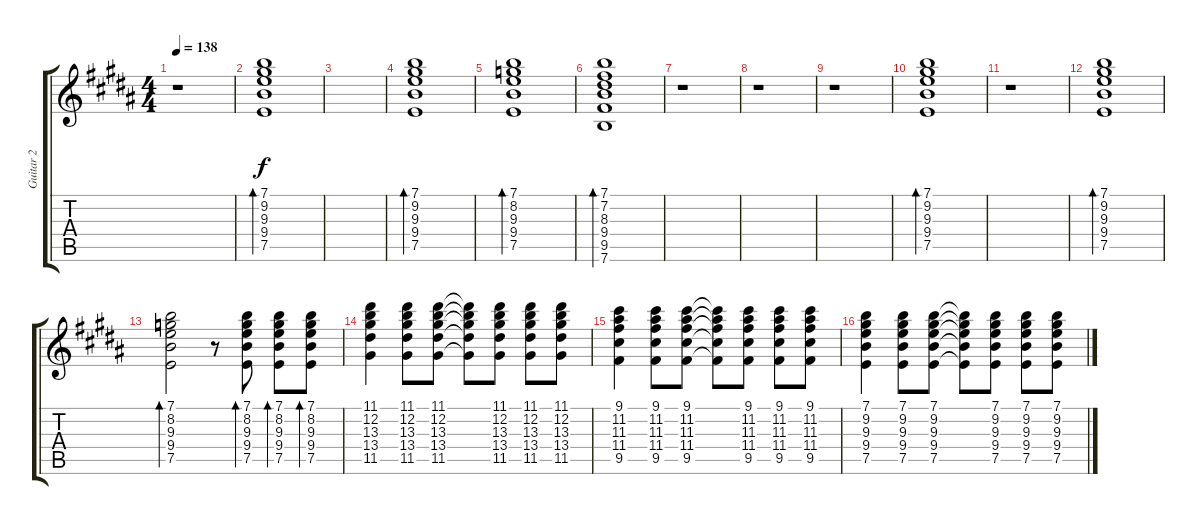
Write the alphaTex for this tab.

\track ("Guitar 2" "Guitar 2") {instrument electricguitarclean}
\staff {score tabs}
\tuning (E4 B3 G3 D3 A2 E2) {hide}
\ts (4 4)
\tempo 138
\clef g2
\ks g#minor
r.1{dy f} |
\ks b
(7.1 9.2 9.3 9.4 7.5).1{bd 30} |
\ks g#minor
|
\ks b
(7.1 9.2 9.3 9.4 7.5).1{bd 30} |
\ks g#minor
(7.1 8.2 9.3 9.4 7.5).1{bd 30} |
\ks b
(7.1 7.2 8.3 9.4 9.5 7.6).1{bd 30} |
\ks g#minor
r.1 |
\ks b
r.1 |
\ks g#minor
r.1 |
\ks b
(7.1 9.2 9.3 9.4 7.5).1{bd 30} |
\ks g#minor
r.1 |
\ks b
(7.1 9.2 9.3 9.4 7.5).1{bd 30} |
\ks g#minor
(7.1 8.2 9.3 9.4 7.5).2{bd 30} r.8 (7.1 8.2 9.3 9.4 7.5).8{bd 30} (7.1 8.2 9.3 9.4 7.5).8{bd 30} (7.1 8.2 9.3 9.4 7.5).8{bd 30} |
\ks b
(11.1 12.2 13.3 13.4 11.5).4{volume 8 balance 0 instrument overdrivenguitar} (11.1 12.2 13.3 13.4 11.5).8 (11.1 12.2 13.3 13.4 11.5).8 (11.1{t} 12.2{t} 13.3{t} 13.4{t} 11.5{t}).8 (11.1 12.2 13.3 13.4 11.5).8 (11.1 12.2 13.3 13.4 11.5).8 (11.1 12.2 13.3 13.4 11.5).8 |
\ks g#minor
(9.1 11.2 11.3 11.4 9.5).4 (9.1 11.2 11.3 11.4 9.5).8 (9.1 11.2 11.3 11.4 9.5).8 (9.1{t} 11.2{t} 11.3{t} 11.4{t} 9.5{t}).8 (9.1 11.2 11.3 11.4 9.5).8 (9.1 11.2 11.3 11.4 9.5).8 (9.1 11.2 11.3 11.4 9.5).8 |
(7.1 9.2 9.3 9.4 7.5).4 (7.1 9.2 9.3 9.4 7.5).8 (7.1 9.2 9.3 9.4 7.5).8 (7.1{t} 9.2{t} 9.3{t} 9.4{t} 7.5{t}).8 (7.1 9.2 9.3 9.4 7.5).8 (7.1 9.2 9.3 9.4 7.5).8 (7.1 9.2 9.3 9.4 7.5).8
